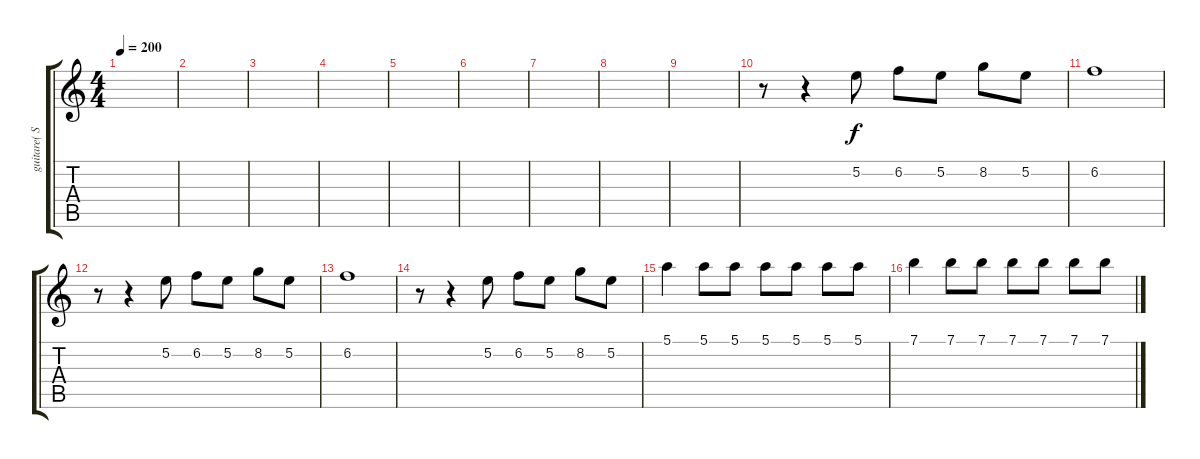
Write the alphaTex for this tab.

\track ("guitare( Shaw Smash )" "guitare( S") {instrument distortionguitar}
\staff {score tabs}
\tuning (E4 B3 G3 D3 A2 E2) {hide}
\ts (4 4)
\tempo 200
\clef g2
\ks c
|
|
|
|
|
|
|
|
|
r.8 r.4 5.2.8 6.2.8 5.2.8 8.2.8 5.2.8 |
6.2.1 |
r.8 r.4 5.2.8 6.2.8 5.2.8 8.2.8 5.2.8 |
6.2.1 |
r.8 r.4 5.2.8 6.2.8 5.2.8 8.2.8 5.2.8 |
5.1.4 5.1.8 5.1.8 5.1.8 5.1.8 5.1.8 5.1.8 |
7.1.4 7.1.8 7.1.8 7.1.8 7.1.8 7.1.8 7.1.8
